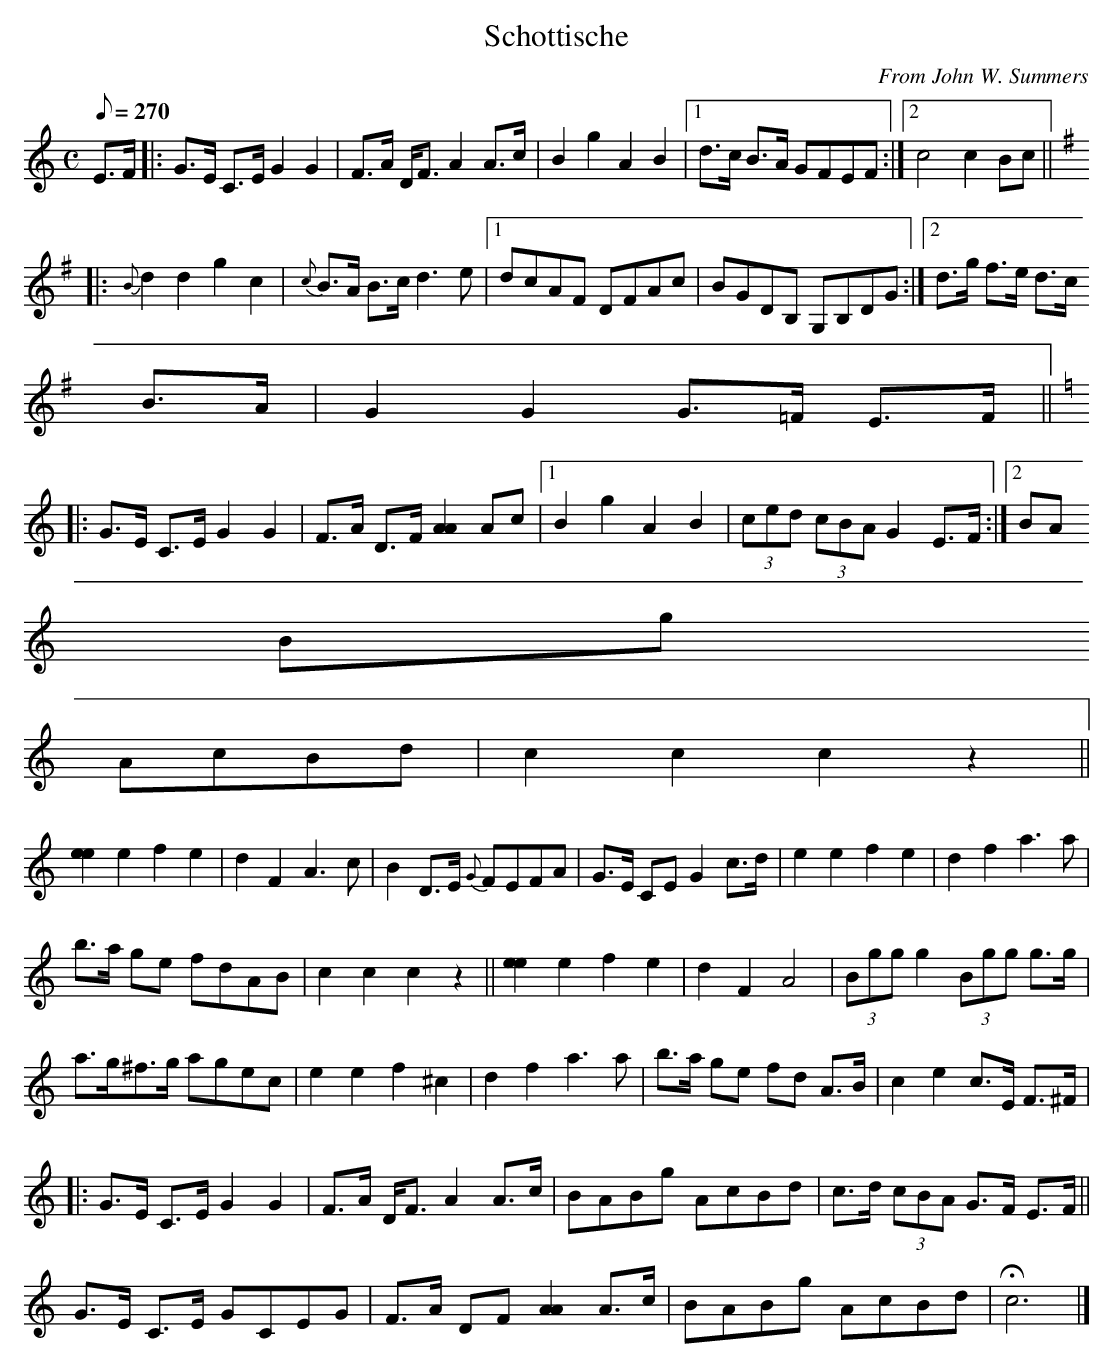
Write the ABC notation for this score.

X:1
T:Schottische
C:From John W. Summers
M:C
L:1/8
Q:270
K:C
E>F|:G>E C>E G2G2|F>A D<F A2A>c|B2g2A2B2|1d>c B>A GFEF:|[2 c4c2 Bc||
K:G
|:{B}d2d2g2c2 | {c}B>A B>c d3e|1 dcAF DFAc|BGDB, G,B,DG:|[2 d>g f>e d>c
B>A|G2G2G>=F E>F||
K:C
|: G>E C>E G2G2 | F>A D>F [A2A2]Ac |1 B2g2A2B2| (3ced (3cBA G2 E>F:|[2BA
Bg
AcBd| c2c2c2z2||
[e2e2]e2f2e2 | d2F2A3c| B2 D>E {G}FEFA | G>E CEG2c>d| e2e2f2e2|d2f2a3a|
b>a ge fdAB | c2c2c2z2 || [e2e2]e2f2e2 | d2F2A4| (3Bgg g2 (3Bgg g>g |
a>g^f>g agec | e2e2f2^c2| d2f2a3a| b>a ge fd A>B | c2e2c>E F>^F |
|:G>E C>E G2G2|F>A D<F A2A>c|BABg AcBd | c>d (3cBA G>F E>F ||
G>E C>E GCEG|F>A DF [A2A2]A>c| BABg AcBd | Hc6|]
